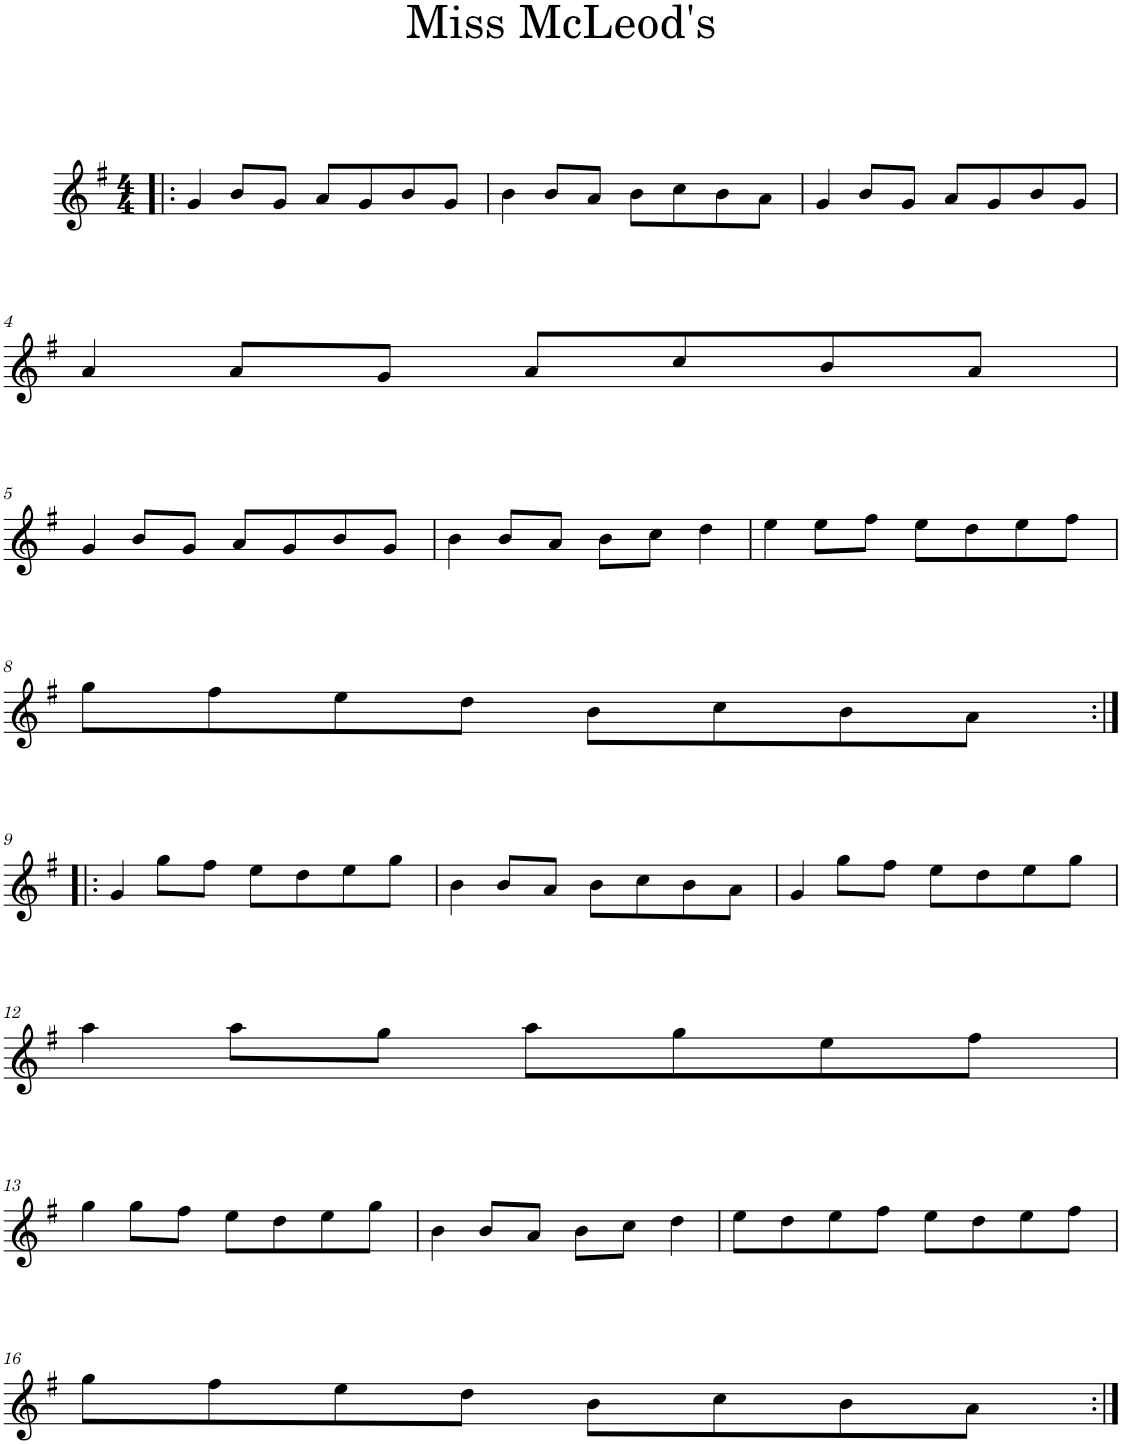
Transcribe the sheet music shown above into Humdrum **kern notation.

**kern
*part1
*staff1
*I"Voice
*I'V
*clefG2
*k[f#]
*M4/4
=1!|:
4g/
8b/L
8g/J
8a/L
8g/
8b/
8g/J
=2
4b\
8b/L
8a/J
8b\L
8cc\
8b\
8a\J
=3
4g/
8b/L
8g/J
8a/L
8g/
8b/
8g/J
!!LO:LB:g=z
=4
4a/
8a/L
8g/J
8a/L
8cc/
8b/
8a/J
!!LO:LB:g=z
=5
4g/
8b/L
8g/J
8a/L
8g/
8b/
8g/J
=6
4b\
8b/L
8a/J
8b\L
8cc\J
4dd\
=7
4ee\
8ee\L
8ff#\J
8ee\L
8dd\
8ee\
8ff#\J
!!LO:LB:g=z
=8
8gg\L
8ff#\
8ee\
8dd\J
8b\L
8cc\
8b\
8a\J
!!LO:LB:g=z
=9:|!|:
4g/
8gg\L
8ff#\J
8ee\L
8dd\
8ee\
8gg\J
=10
4b\
8b/L
8a/J
8b\L
8cc\
8b\
8a\J
=11
4g/
8gg\L
8ff#\J
8ee\L
8dd\
8ee\
8gg\J
!!LO:LB:g=z
=12
4aa\
8aa\L
8gg\J
8aa\L
8gg\
8ee\
8ff#\J
!!LO:LB:g=z
=13
4gg\
8gg\L
8ff#\J
8ee\L
8dd\
8ee\
8gg\J
=14
4b\
8b/L
8a/J
8b\L
8cc\J
4dd\
=15
8ee\L
8dd\
8ee\
8ff#\J
8ee\L
8dd\
8ee\
8ff#\J
!!LO:LB:g=z
=16
8gg\L
8ff#\
8ee\
8dd\J
8b\L
8cc\
8b\
8a\J
=:|!
*-
